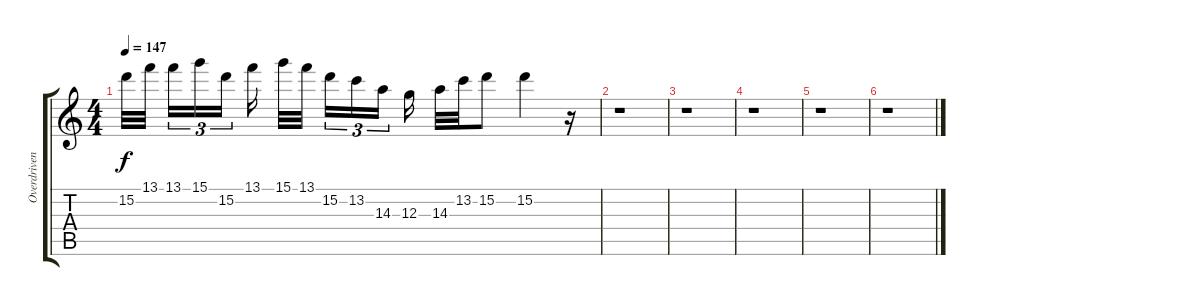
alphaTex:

\track ("Overdriven Guitar (Lead) (echo)" "Overdriven") {instrument overdrivenguitar}
\staff {score tabs}
\tuning (E4 B3 G3 D3 A2 E2) {hide}
\ts (4 4)
\tempo 147
\clef g2
\ks c
15.2.32{dy f} 13.1.32 13.1.16{tu (3 2)} 15.1.16{tu (3 2)} 15.2.16{tu (3 2)} 13.1.16 15.1.32 13.1.32 15.2.16{tu (3 2)} 13.2.16{tu (3 2)} 14.3.16{tu (3 2)} 12.3.16 14.3.32 13.2.32 15.2.8 15.2.4 r.16 |
r.1 |
r.1 |
r.1 |
r.1 |
r.1
